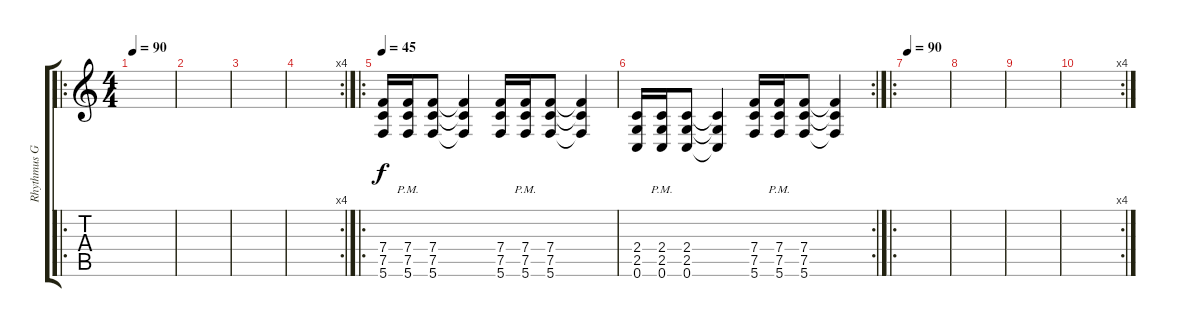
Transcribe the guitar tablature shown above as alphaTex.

\track ("Rhythmus Gitarre 2" "Rhythmus G") {instrument overdrivenguitar}
\staff {score tabs}
\tuning (C4 G3 Eb3 Bb2 F2 C2) {hide}
\ro
\ts (4 4)
\tempo 90
\clef g2
\ks c
|
|
|
\rc 4
|
\ro
\tempo 45
(7.4 7.5 5.6).16 (7.4{pm} 7.5{pm} 5.6{pm}).16 (7.4 7.5 5.6).8 (7.4{t} 7.5{t} 5.6{t}).4 (7.4 7.5 5.6).16 (7.4{pm} 7.5{pm} 5.6{pm}).16 (7.4 7.5 5.6).8 (7.4{t} 7.5{t} 5.6{t}).4 |
\rc 2
(2.4 2.5 0.6).16 (2.4{pm} 2.5{pm} 0.6{pm}).16 (2.4 2.5 0.6).8 (2.4{t} 2.5{t} 0.6{t}).4 (7.4 7.5 5.6).16 (7.4{pm} 7.5{pm} 5.6{pm}).16 (7.4 7.5 5.6).8 (7.4{t} 7.5{t} 5.6{t}).4 |
\ro
\tempo 90
|
|
|
\rc 4
